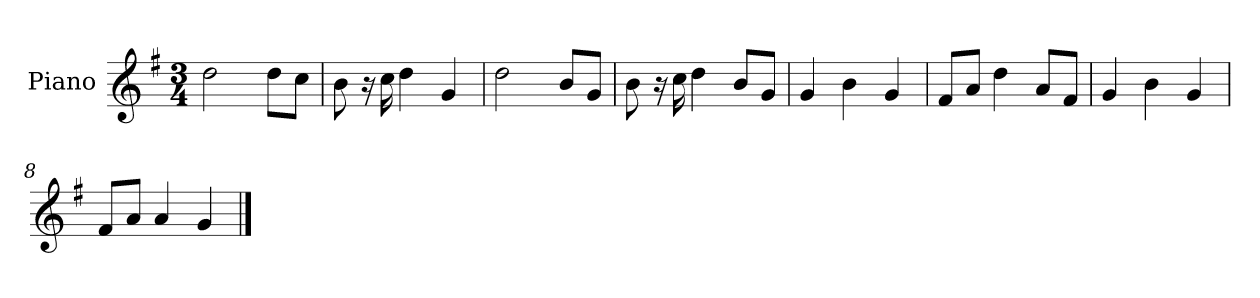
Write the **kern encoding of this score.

**kern
*part1
*staff1
*I"Piano
*I'P-no
*clefG2
*k[f#]
*M3/4
*MM182
=1
2dd\
8dd\L
8cc\J
=2
8b\
16r
16cc\
4dd\
4g/
=3
2dd\
8b/L
8g/J
=4
8b\
16r
16cc\
4dd\
8b/L
8g/J
=5
4g/
4b\
4g/
=6
8f#/L
8a/J
4dd\
8a/L
8f#/J
=7
4g/
4b\
4g/
=8
8f#/L
8a/J
4a/
4g/
==
*-
